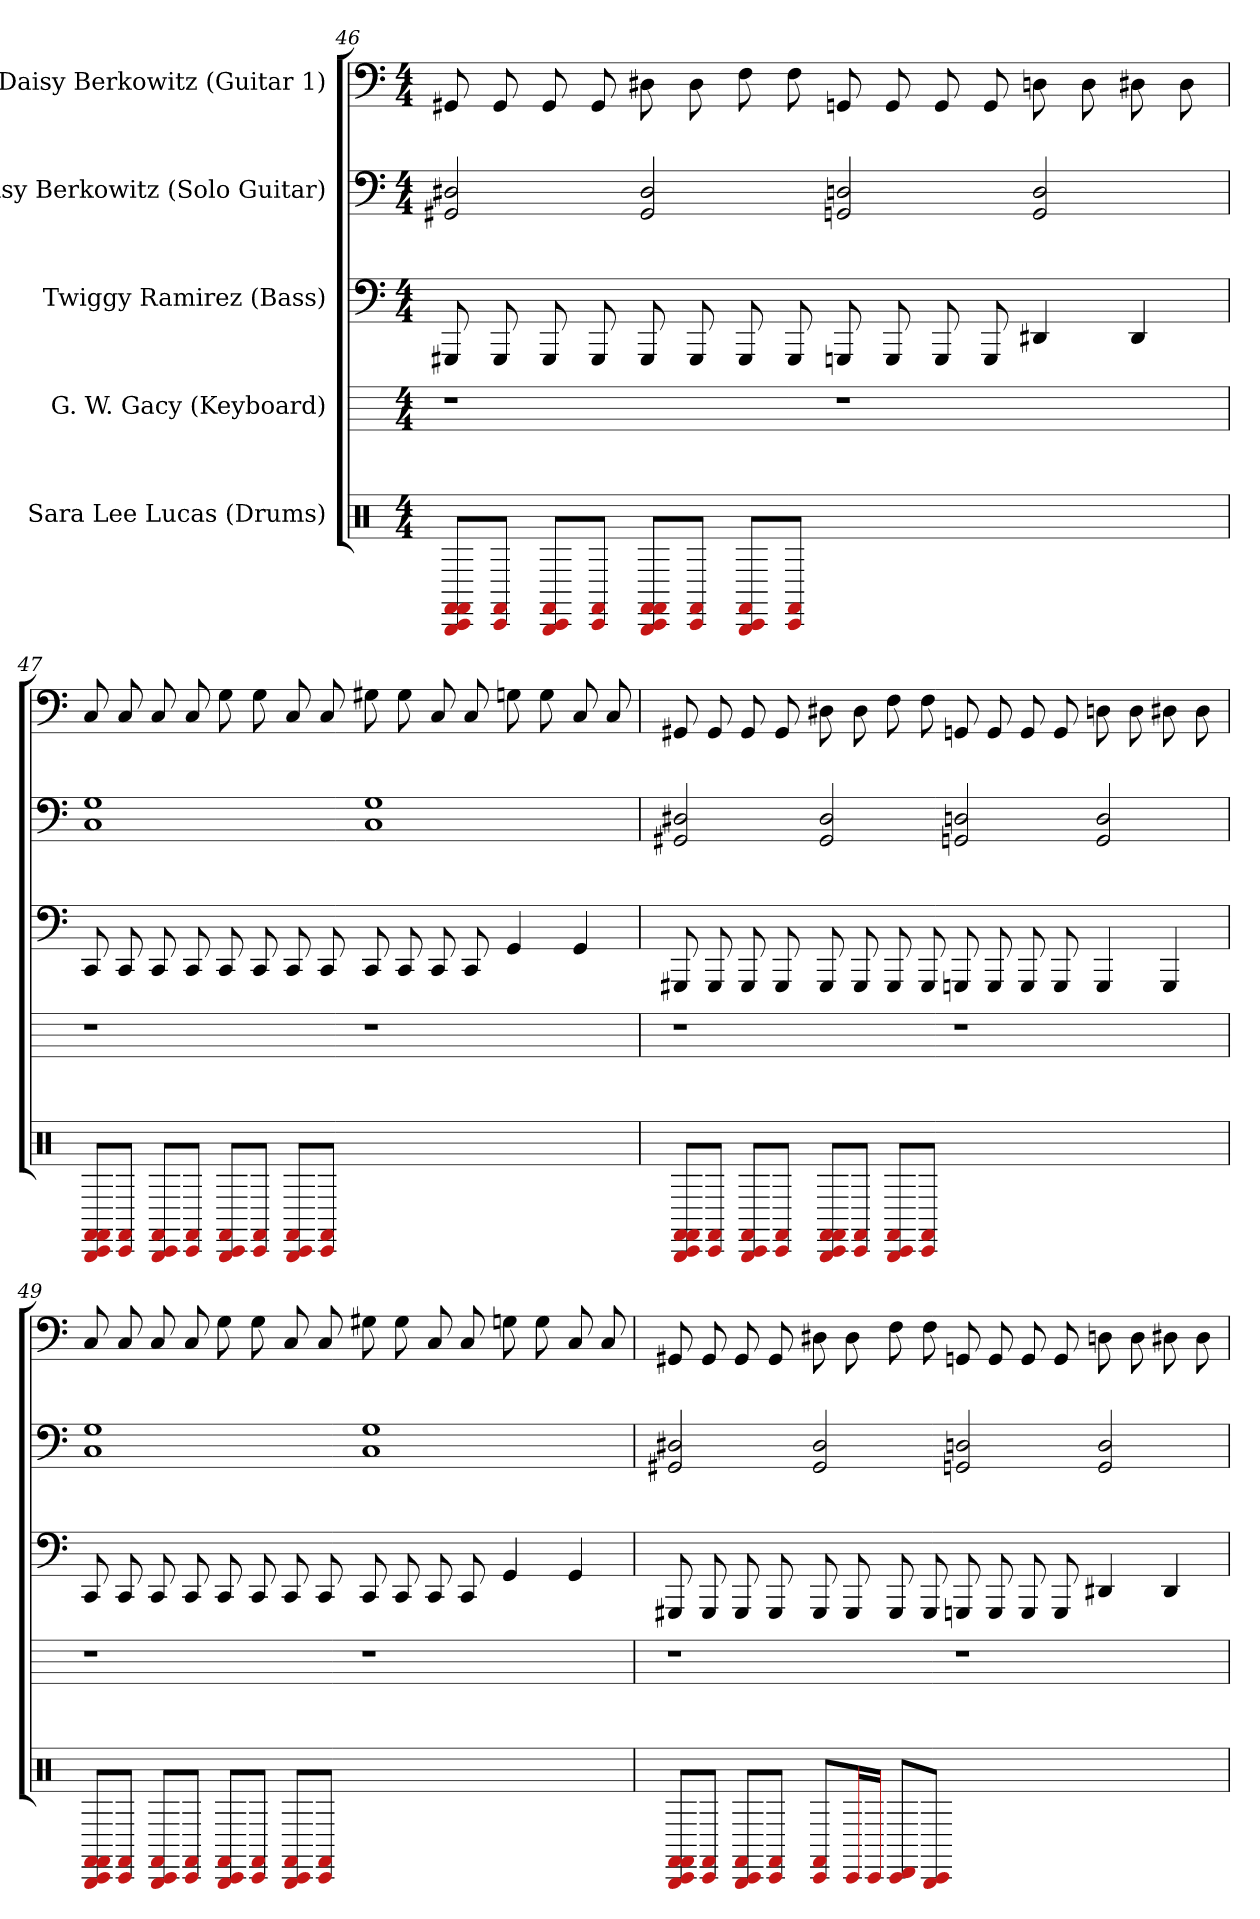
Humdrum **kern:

**kern	**kern	**kern	**kern	**kern
*part5	*part4	*part3	*part2	*part1
*staff5	*staff4	*staff3	*staff2	*staff1
*I"Sara Lee Lucas (Drums)	*I"G. W. Gacy (Keyboard)	*I"Twiggy Ramirez (Bass)	*I"Daisy Berkowitz (Solo Guitar)	*I"Daisy Berkowitz (Guitar 1)
*clefX	*	*	*	*
*k[]	*k[]	*k[]	*k[]	*k[]
*M4/4	*M4/4	*M4/4	*M4/4	*M4/4
=46	=46	=46	=46	=46
8FF#/ 8FF/ 8CC/ 8BBB/L	1r	8GGG#	2D# 2GG#	8GG#
8FF#/ 8CC/J	.	8GGG#	.	8GG#
8FF#/ 8CC/ 8BBB/L	.	8GGG#	.	8GG#
8FF#/ 8CC/J	.	8GGG#	.	8GG#
8FF#/ 8FF/ 8CC/ 8BBB/L	.	8GGG#	2D# 2GG#	8D#
8FF#/ 8CC/J	.	8GGG#	.	8D#
8FF#/ 8CC/ 8BBB/L	.	8GGG#	.	8F
8FF#/ 8CC/J	.	8GGG#	.	8F
1ryy	1r	8GGG	2D 2GG	8GG
.	.	8GGG	.	8GG
.	.	8GGG	.	8GG
.	.	8GGG	.	8GG
.	.	4DD#	2D 2GG	8D
.	.	.	.	8D
.	.	4DD#	.	8D#
.	.	.	.	8D#
=47	=47	=47	=47	=47
8FF#/ 8FF/ 8CC/ 8BBB/L	1r	8CC	1G 1C	8C
8FF#/ 8CC/J	.	8CC	.	8C
8FF#/ 8CC/ 8BBB/L	.	8CC	.	8C
8FF#/ 8CC/J	.	8CC	.	8C
8FF#/ 8CC/ 8BBB/L	.	8CC	.	8G
8FF#/ 8CC/J	.	8CC	.	8G
8FF#/ 8CC/ 8BBB/L	.	8CC	.	8C
8FF#/ 8CC/J	.	8CC	.	8C
1ryy	1r	8CC	1G 1C	8G#
.	.	8CC	.	8G#
.	.	8CC	.	8C
.	.	8CC	.	8C
.	.	4GG	.	8G
.	.	.	.	8G
.	.	4GG	.	8C
.	.	.	.	8C
=48	=48	=48	=48	=48
8FF#/ 8FF/ 8CC/ 8BBB/L	1r	8GGG#	2D# 2GG#	8GG#
8FF#/ 8CC/J	.	8GGG#	.	8GG#
8FF#/ 8CC/ 8BBB/L	.	8GGG#	.	8GG#
8FF#/ 8CC/J	.	8GGG#	.	8GG#
8FF#/ 8FF/ 8CC/ 8BBB/L	.	8GGG#	2D# 2GG#	8D#
8FF#/ 8CC/J	.	8GGG#	.	8D#
8FF#/ 8CC/ 8BBB/L	.	8GGG#	.	8F
8FF#/ 8CC/J	.	8GGG#	.	8F
1ryy	1r	8GGG	2D 2GG	8GG
.	.	8GGG	.	8GG
.	.	8GGG	.	8GG
.	.	8GGG	.	8GG
.	.	4GGG	2D 2GG	8D
.	.	.	.	8D
.	.	4GGG	.	8D#
.	.	.	.	8D#
=49	=49	=49	=49	=49
8FF#/ 8FF/ 8CC/ 8BBB/L	1r	8CC	1G 1C	8C
8FF#/ 8CC/J	.	8CC	.	8C
8FF#/ 8CC/ 8BBB/L	.	8CC	.	8C
8FF#/ 8CC/J	.	8CC	.	8C
8FF#/ 8CC/ 8BBB/L	.	8CC	.	8G
8FF#/ 8CC/J	.	8CC	.	8G
8FF#/ 8CC/ 8BBB/L	.	8CC	.	8C
8FF#/ 8CC/J	.	8CC	.	8C
1ryy	1r	8CC	1G 1C	8G#
.	.	8CC	.	8G#
.	.	8CC	.	8C
.	.	8CC	.	8C
.	.	4GG	.	8G
.	.	.	.	8G
.	.	4GG	.	8C
.	.	.	.	8C
=50	=50	=50	=50	=50
8FF#/ 8FF/ 8CC/ 8BBB/L	1r	8GGG#	2D# 2GG#	8GG#
8FF#/ 8CC/J	.	8GGG#	.	8GG#
8FF#/ 8CC/ 8BBB/L	.	8GGG#	.	8GG#
8FF#/ 8CC/J	.	8GGG#	.	8GG#
8FF/ 8CC/L	.	8GGG#	2D# 2GG#	8D#
16CC/L	.	8GGG#	.	8D#
16CC/JJ	.	.	.	.
8DD/ 8CC/L	.	8GGG#	.	8F
8CC/ 8BBB/J	.	8GGG#	.	8F
1ryy	1r	8GGG	2D 2GG	8GG
.	.	8GGG	.	8GG
.	.	8GGG	.	8GG
.	.	8GGG	.	8GG
.	.	4DD#	2D 2GG	8D
.	.	.	.	8D
.	.	4DD#	.	8D#
.	.	.	.	8D#
=	=	=	=	=
*-	*-	*-	*-	*-
